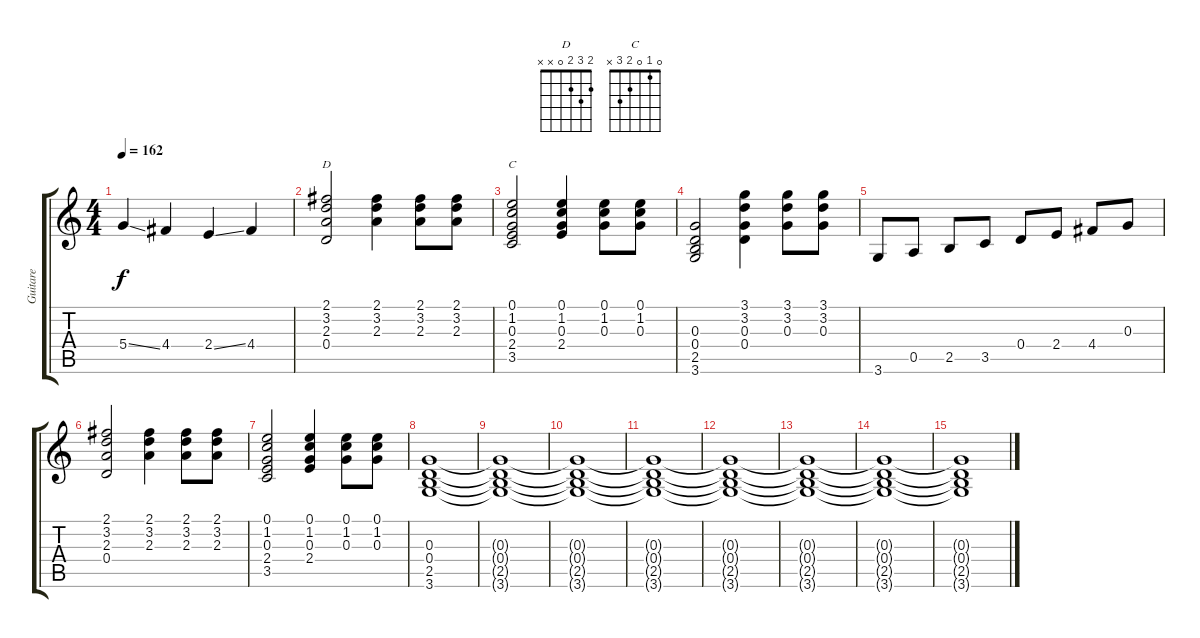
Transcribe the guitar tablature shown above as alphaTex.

\track ("Guitare" "Guitare") {instrument distortionguitar}
\staff {score tabs}
\tuning (E4 B3 G3 D3 A2 E2) {hide}
\chord ("D" 2 3 2 0 x x)
\chord ("C" 0 1 0 2 3 x)
\ts (4 4)
\tempo 162
\clef g2
\ks c
5.4{ss}.4{dy f} 4.4.4 2.4{ss}.4 4.4.4 |
(2.1 3.2 2.3 0.4).2{ch "D"} (2.1 3.2 2.3).4 (2.1 3.2 2.3).8 (2.1 3.2 2.3).8 |
(0.1 1.2 0.3 2.4 3.5).2{ch "C"} (0.1 1.2 0.3 2.4).4 (0.1 1.2 0.3).8 (0.1 1.2 0.3).8 |
(0.3 0.4 2.5 3.6).2 (3.1 3.2 0.3 0.4).4 (3.1 3.2 0.3).8 (3.1 3.2 0.3).8 |
3.6.8 0.5.8 2.5.8 3.5.8 0.4.8 2.4.8 4.4.8 0.3.8 |
(2.1 3.2 2.3 0.4).2 (2.1 3.2 2.3).4 (2.1 3.2 2.3).8 (2.1 3.2 2.3).8 |
(0.1 1.2 0.3 2.4 3.5).2 (0.1 1.2 0.3 2.4).4 (0.1 1.2 0.3).8 (0.1 1.2 0.3).8 |
(0.3 0.4 2.5 3.6).1 |
(0.3{t} 0.4{t} 2.5{t} 3.6{t}).1 |
(0.3{t} 0.4{t} 2.5{t} 3.6{t}).1 |
(0.3{t} 0.4{t} 2.5{t} 3.6{t}).1 |
(0.3{t} 0.4{t} 2.5{t} 3.6{t}).1 |
(0.3{t} 0.4{t} 2.5{t} 3.6{t}).1 |
(0.3{t} 0.4{t} 2.5{t} 3.6{t}).1 |
(0.3{t} 0.4{t} 2.5{t} 3.6{t}).1
